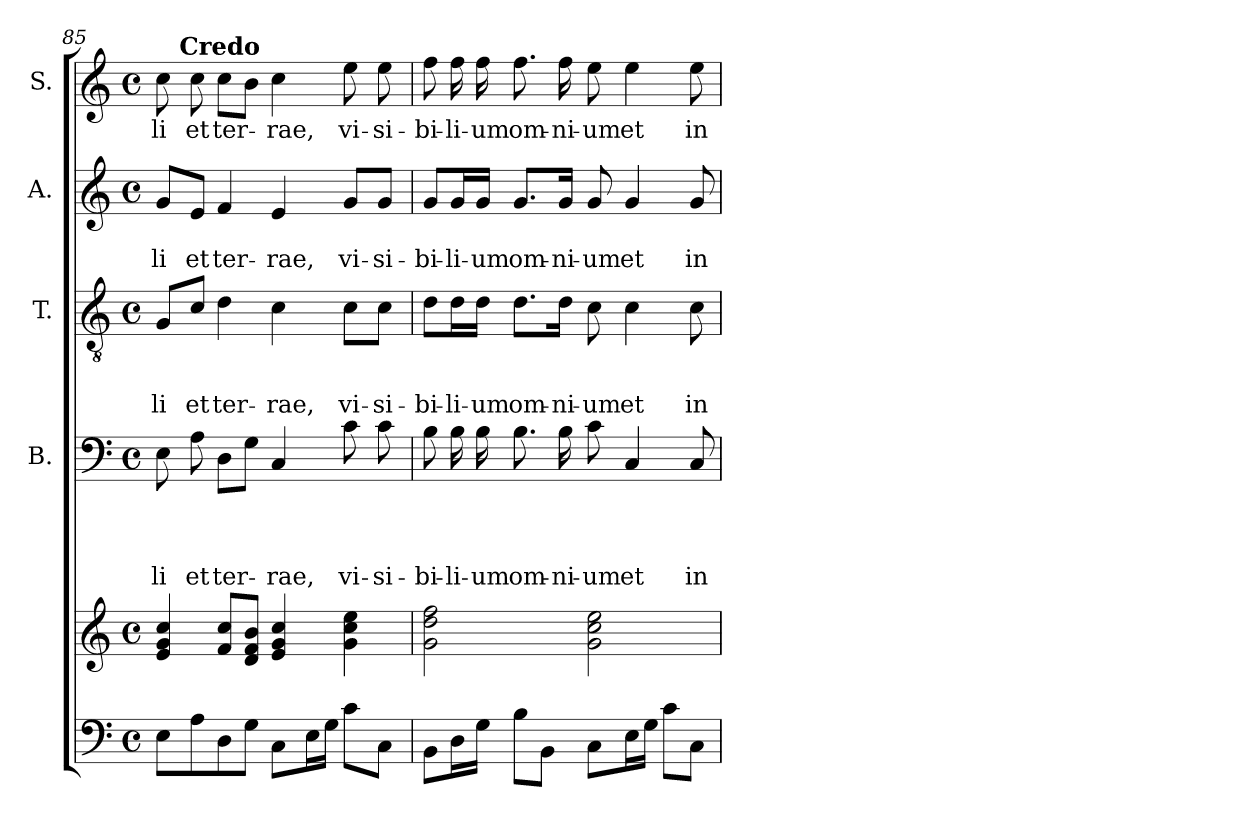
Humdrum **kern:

**kern	**kern	**kern	**text	**text	**text	**text	**kern	**text	**text	**text	**kern	**text	**text	**kern	**text
*part5	*part5	*part4	*part4	*part4	*part4	*part4	*part3	*part3	*part3	*part3	*part2	*part2	*part2	*part1	*part1
*staff6	*staff5	*staff4	*staff4	*staff4	*staff4	*staff4	*staff3	*staff3	*staff3	*staff3	*staff2	*staff2	*staff2	*staff1	*staff1
*	*	*I"B.	*	*	*	*	*I"T.	*	*	*	*I"A.	*	*	*I"S.	*
*	*	*I'B.	*	*	*	*	*I'T.	*	*	*	*I'A.	*	*	*I'S.	*
*clefF4	*clefG2	*clefF4	*	*	*	*	*clefGv2	*	*	*	*clefG2	*	*	*clefG2	*
*k[]	*k[]	*k[]	*	*	*	*	*k[]	*	*	*	*k[]	*	*	*k[]	*
*C:	*C:	*C:	*	*	*	*	*C:	*	*	*	*C:	*	*	*C:	*
*M4/4	*M4/4	*M4/4	*	*	*	*	*M4/4	*	*	*	*M4/4	*	*	*M4/4	*
*met(c)	*met(c)	*met(c)	*	*	*	*	*met(c)	*	*	*	*met(c)	*	*	*met(c)	*
=85	=85	=85	=85	=85	=85	=85	=85	=85	=85	=85	=85	=85	=85	=85	=85
!	!	!	!	!	!	!LO:LY:b	!	!	!	!LO:LY:b	!	!	!LO:LY:b	!	!LO:LY:b
*	*	*	*	*	*	*	*	*	*	*	*	*	*	*^	*
8E\L	4e/ 4g/ 4cc/	8E\	.	.	.	-li	8G/L	.	.	-li	8g/L	.	-li	8cc\	16.ryy	-li
!	!	!	!	!	!	!	!	!	!	!	!	!	!	!	!LO:TX:a:B:t=Credo	!
.	.	.	.	.	.	.	.	.	.	.	.	.	.	.	2ryy	.
!	!	!	!	!	!	!LO:LY:b	!	!	!	!LO:LY:b	!	!	!LO:LY:b	!	!	!LO:LY:b
8A\	.	8A\	.	.	.	et	8c/J	.	.	et	8e/J	.	et	8cc\	.	et
!	!	!	!	!	!	!LO:LY:b	!	!	!	!LO:LY:b	!	!	!LO:LY:b	!	!	!LO:LY:b
8D\	8f/ 8cc/L	8D\L	.	.	.	ter-	4d\	.	.	ter-	4f/	.	ter-	8cc\L	.	ter-
8G\J	8d/ 8f/ 8b/J	8G\J	.	.	.	.	.	.	.	.	.	.	.	8b\J	.	.
!	!	!	!	!	!	!LO:LY:b	!	!	!	!LO:LY:b	!	!	!LO:LY:b	!	!	!LO:LY:b
8C\L	4e/ 4g/ 4cc/	4C/	.	.	.	-rae,	4c\	.	.	-rae,	4e/	.	-rae,	4cc\	.	-rae,
.	.	.	.	.	.	.	.	.	.	.	.	.	.	.	4ryy	.
16E\L	.	.	.	.	.	.	.	.	.	.	.	.	.	.	.	.
16G\JJ	.	.	.	.	.	.	.	.	.	.	.	.	.	.	.	.
!	!	!	!	!	!	!LO:LY:b	!	!	!	!LO:LY:b	!	!	!LO:LY:b	!	!	!LO:LY:b
8c\L	4g\ 4cc\ 4ee\	8c\	.	.	.	vi-	8c\L	.	.	vi-	8g/L	.	vi-	8ee\	.	vi-
.	.	.	.	.	.	.	.	.	.	.	.	.	.	.	8ryy	.
!	!	!	!	!	!	!LO:LY:b	!	!	!	!LO:LY:b	!	!	!LO:LY:b	!	!	!LO:LY:b
8C\J	.	8c\	.	.	.	-si-	8c\J	.	.	-si-	8g/J	.	-si-	8ee\	.	-si-
.	.	.	.	.	.	.	.	.	.	.	.	.	.	.	32ryy	.
=86	=86	=86	=86	=86	=86	=86	=86	=86	=86	=86	=86	=86	=86	=86	=86	=86
!	!	!	!	!	!	!LO:LY:b	!	!	!	!LO:LY:b	!	!	!LO:LY:b	!	!	!LO:LY:b
*	*	*	*	*	*	*	*	*	*	*	*	*	*	*v	*v	*
8BB\L	2g\ 2dd\ 2ff\	8B\	.	.	.	-bi-	8d\L	.	.	-bi-	8g/L	.	-bi-	8ff\	-bi-
!	!	!	!	!	!	!LO:LY:b	!	!	!	!LO:LY:b	!	!	!LO:LY:b	!	!LO:LY:b
16D\L	.	16B\	.	.	.	-li-	16d\L	.	.	-li-	16g/L	.	-li-	16ff\	-li-
!	!	!	!	!	!	!LO:LY:b	!	!	!	!LO:LY:b	!	!	!LO:LY:b	!	!LO:LY:b
16G\JJ	.	16B\	.	.	.	-um	16d\JJ	.	.	-um	16g/JJ	.	-um	16ff\	-um
!	!	!	!	!	!	!LO:LY:b	!	!	!	!LO:LY:b	!	!	!LO:LY:b	!	!LO:LY:b
8B\L	.	8.B\	.	.	.	om-	8.d\L	.	.	om-	8.g/L	.	om-	8.ff\	om-
8BB\J	.	.	.	.	.	.	.	.	.	.	.	.	.	.	.
!	!	!	!	!	!	!LO:LY:b	!	!	!	!LO:LY:b	!	!	!LO:LY:b	!	!LO:LY:b
.	.	16B\	.	.	.	-ni-	16d\Jk	.	.	-ni-	16g/Jk	.	-ni-	16ff\	-ni-
!	!	!	!	!	!	!LO:LY:b	!	!	!	!LO:LY:b	!	!	!LO:LY:b	!	!LO:LY:b
8C\L	2g\ 2cc\ 2ee\	8c\	.	.	.	-um	8c\	.	.	-um	8g/	.	-um	8ee\	-um
!	!	!	!	!	!	!LO:LY:b	!	!	!	!LO:LY:b	!	!	!LO:LY:b	!	!LO:LY:b
16E\L	.	4C/	.	.	.	et	4c\	.	.	et	4g/	.	et	4ee\	et
16G\JJ	.	.	.	.	.	.	.	.	.	.	.	.	.	.	.
8c\L	.	.	.	.	.	.	.	.	.	.	.	.	.	.	.
!	!	!	!	!	!	!LO:LY:b	!	!	!	!LO:LY:b	!	!	!LO:LY:b	!	!LO:LY:b
8C\J	.	8C/	.	.	.	in-	8c\	.	.	in-	8g/	.	in-	8ee\	in-
=	=	=	=	=	=	=	=	=	=	=	=	=	=	=	=
*-	*-	*-	*-	*-	*-	*-	*-	*-	*-	*-	*-	*-	*-	*-	*-
